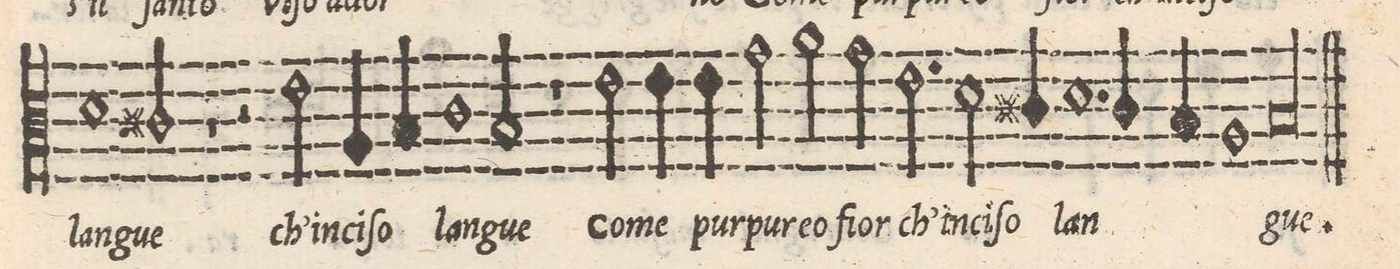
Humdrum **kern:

**kern	**text
*I"TENORE	*
*clefC3	*
*k[]	*
*met(C)	*
*M2/1	*
1d\	lan-
=40-	=40-
2c#X/	-gue
1r	.
=41-	=41-
2r	.
2e\	ch`in-
4A/	-ci-
4B/	-ſo
1cny\	lan-
=42-	=42-
2B/	-gue
1r	.
=43-	=43-
2e\	Co-
4e\	-me
4e\	pur-
2g\	-pu-
2a\	-reo
=44-	=44-
2g\	fior
2.e\	ch`in-
2d\	-ci-
4c#X/	-ſo
=45-	=45-
1.d	lan-
4cny/	.
4B/	.
=46-	=46-
1A	.
0.B	-gue.
=47-	=47-
==	==
*-	*-
